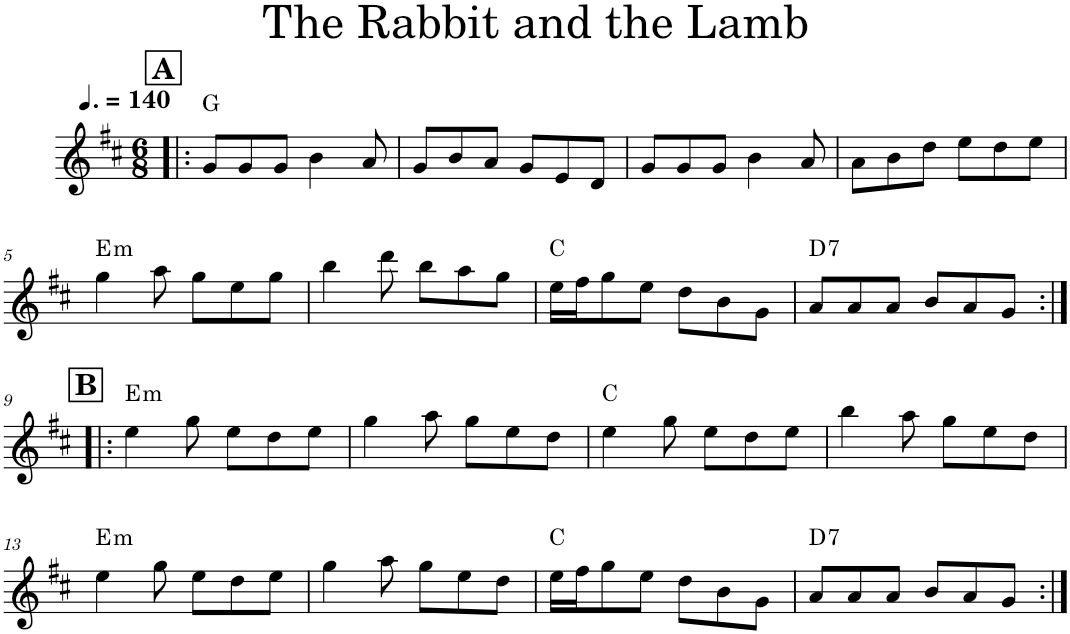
**kern	**harte
*part1	*part1
*staff1	*
*I"Piano	*
*I'Pno.	*
*clefG2	*
*k[f#c#]	*
*M6/8	*
*MM210	*
!!LO:REH:place=s1:a:B:cj:fs=14:t=A
=1!|:	=1!|:
8g/L	G:maj
8g/	.
8g/J	.
4b\	.
8a/	.
=2	=2
8g/L	.
8b/	.
8a/J	.
8g/L	.
8e/	.
8d/J	.
=3	=3
8g/L	.
8g/	.
8g/J	.
4b\	.
8a/	.
=4	=4
8a\L	.
8b\	.
8dd\J	.
8ee\L	.
8dd\	.
8ee\J	.
!!LO:LB:g=z
=5	=5
!	!LO:H:kt=m
4gg\	E:min
8aa\	.
8gg\L	.
8ee\	.
8gg\J	.
=6	=6
4bb\	.
8ddd\	.
8bb\L	.
8aa\	.
8gg\J	.
=7	=7
16ee\LL	C:maj
16ff#\J	.
8gg\	.
8ee\J	.
8dd\L	.
8b\	.
8g\J	.
=8	=8
!	!LO:H:kt=7
8a/L	D:7
8a/	.
8a/J	.
8b/L	.
8a/	.
8g/J	.
!!LO:LB:g=z
!!LO:REH:place=s1:a:B:cj:fs=14:t=B
=9:|!|:	=9:|!|:
!	!LO:H:kt=m
4ee\	E:min
8gg\	.
8ee\L	.
8dd\	.
8ee\J	.
=10	=10
4gg\	.
8aa\	.
8gg\L	.
8ee\	.
8dd\J	.
=11	=11
4ee\	C:maj
8gg\	.
8ee\L	.
8dd\	.
8ee\J	.
=12	=12
4bb\	.
8aa\	.
8gg\L	.
8ee\	.
8dd\J	.
!!LO:LB:g=z
=13	=13
!	!LO:H:kt=m
4ee\	E:min
8gg\	.
8ee\L	.
8dd\	.
8ee\J	.
=14	=14
4gg\	.
8aa\	.
8gg\L	.
8ee\	.
8dd\J	.
=15	=15
16ee\LL	C:maj
16ff#\J	.
8gg\	.
8ee\J	.
8dd\L	.
8b\	.
8g\J	.
=16	=16
!	!LO:H:kt=7
8a/L	D:7
8a/	.
8a/J	.
8b/L	.
8a/	.
8g/J	.
=:|!	=:|!
*-	*-
